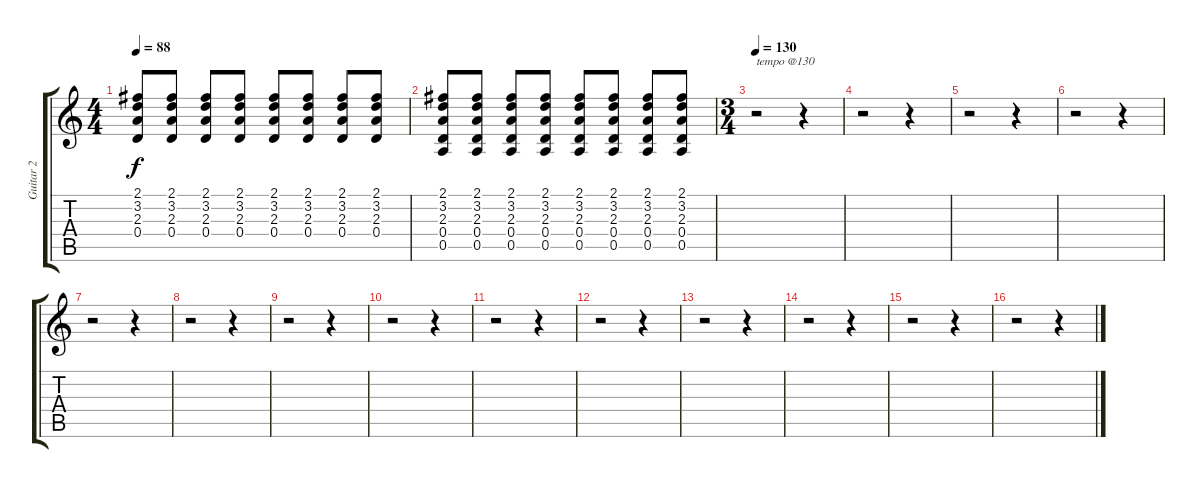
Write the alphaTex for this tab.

\track ("Guitar 2" "Guitar 2") {instrument acousticguitarsteel}
\staff {score tabs}
\tuning (E4 B3 G3 D3 A2 E2) {hide}
\ts (4 4)
\tempo 88
\clef g2
\ks c
(2.1 3.2 2.3 0.4).8{dy f} (2.1 3.2 2.3 0.4).8 (2.1 3.2 2.3 0.4).8 (2.1 3.2 2.3 0.4).8 (2.1 3.2 2.3 0.4).8 (2.1 3.2 2.3 0.4).8 (2.1 3.2 2.3 0.4).8 (2.1 3.2 2.3 0.4).8 |
(2.1 3.2 2.3 0.4 0.5).8 (2.1 3.2 2.3 0.4 0.5).8 (2.1 3.2 2.3 0.4 0.5).8 (2.1 3.2 2.3 0.4 0.5).8 (2.1 3.2 2.3 0.4 0.5).8 (2.1 3.2 2.3 0.4 0.5).8 (2.1 3.2 2.3 0.4 0.5).8 (2.1 3.2 2.3 0.4 0.5).8 |
\ts (3 4)
\tempo 130
r.2{txt "tempo @130"} r.4 |
r.2 r.4 |
r.2 r.4 |
r.2 r.4 |
r.2 r.4 |
r.2 r.4 |
r.2 r.4 |
r.2 r.4 |
r.2 r.4 |
r.2 r.4 |
r.2 r.4 |
r.2 r.4 |
r.2 r.4 |
r.2 r.4
